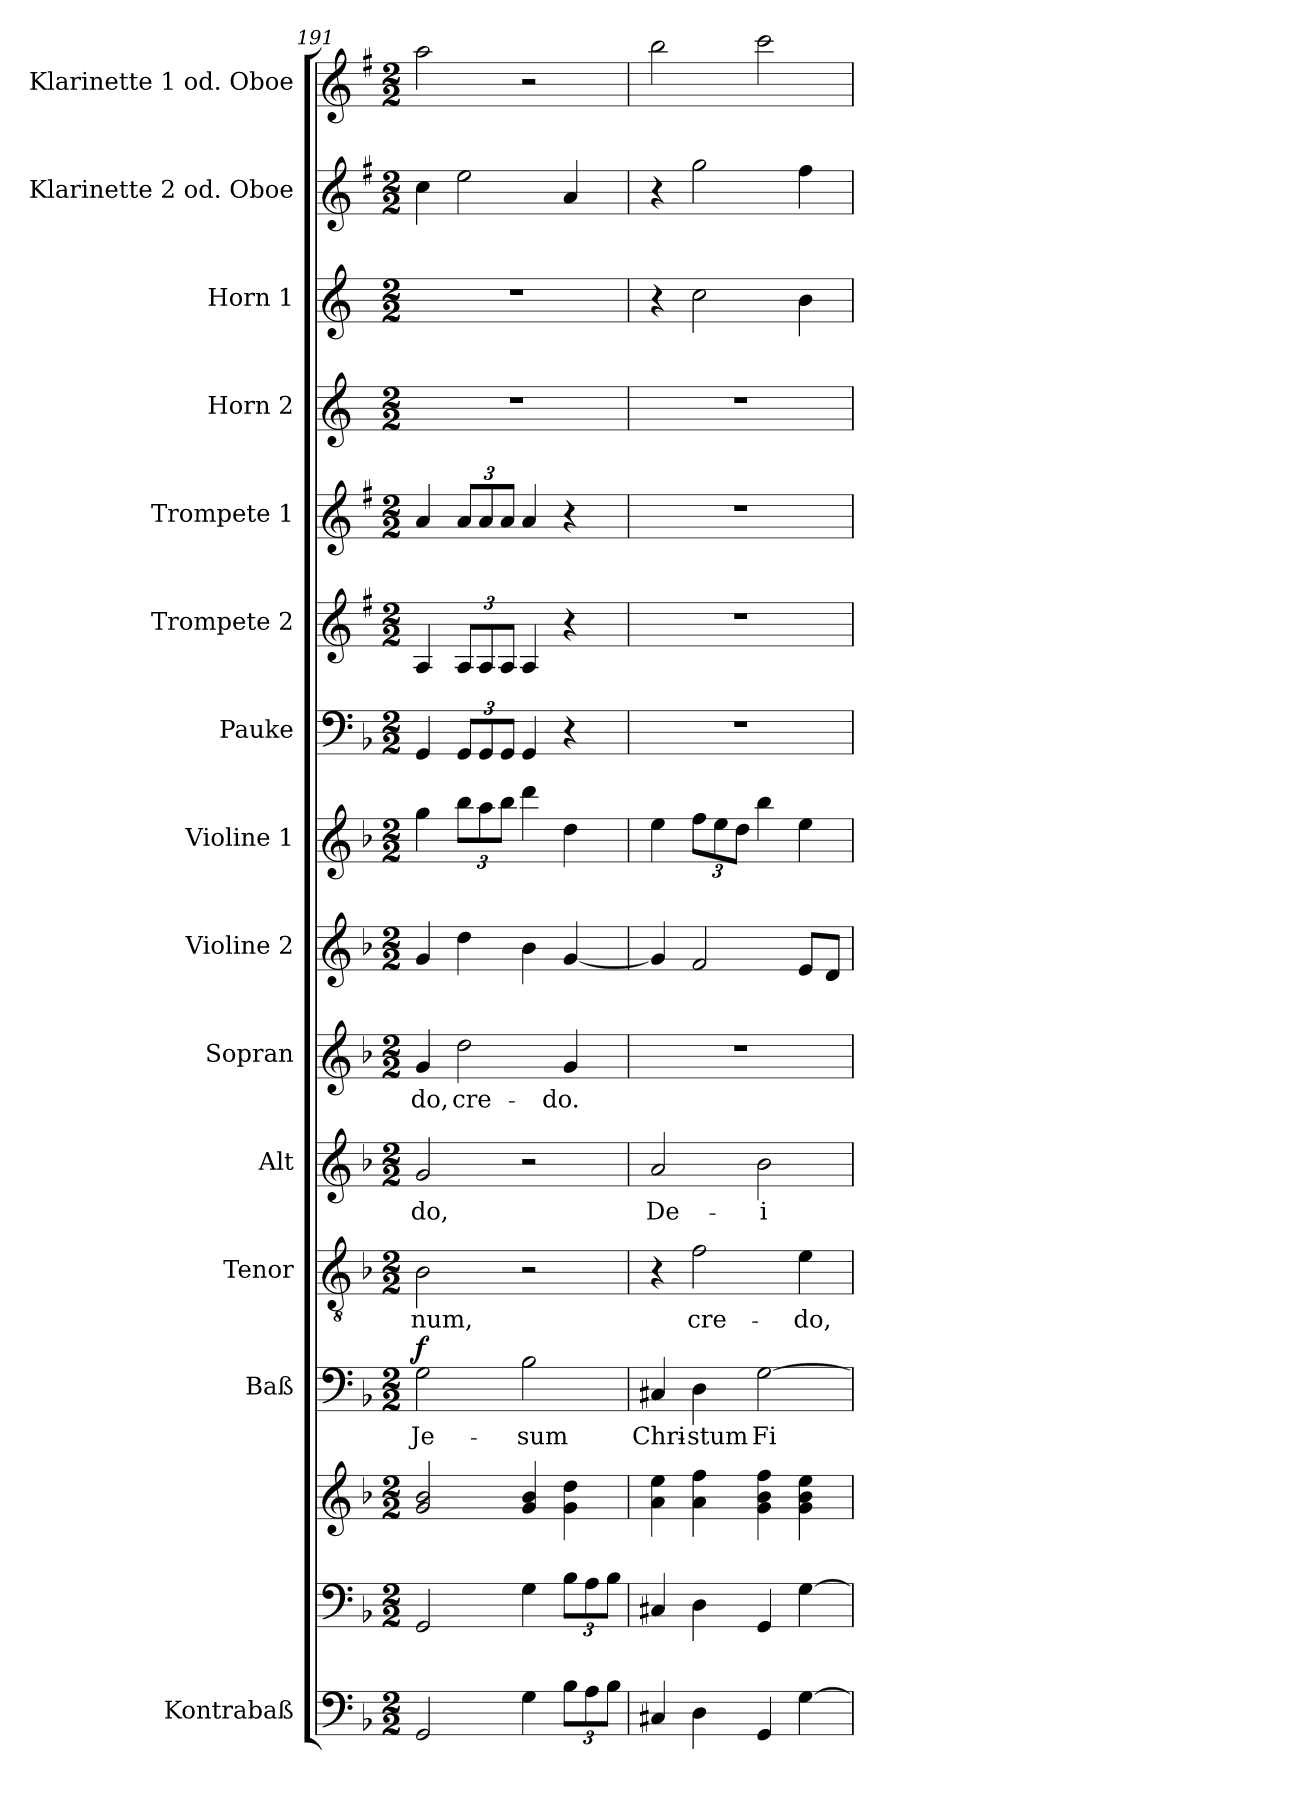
**kern	**kern	**kern	**kern	**text	**dynam	**kern	**text	**kern	**text	**kern	**text	**kern	**kern	**kern	**kern	**kern	**kern	**kern	**kern	**kern
*part15	*part14	*part14	*part13	*part13	*part13	*part12	*part12	*part11	*part11	*part10	*part10	*part9	*part8	*part7	*part6	*part5	*part4	*part3	*part2	*part1
*staff16	*staff15	*staff14	*staff13	*staff13	*staff13	*staff12	*staff12	*staff11	*staff11	*staff10	*staff10	*staff9	*staff8	*staff7	*staff6	*staff5	*staff4	*staff3	*staff2	*staff1
*I"Kontrabaß	*	*	*I"Baß	*	*	*I"Tenor	*	*I"Alt	*	*I"Sopran	*	*I"Violine 2	*I"Violine 1	*I"Pauke	*I"Trompete 2	*I"Trompete 1	*I"Horn 2	*I"Horn 1	*I"Klarinette 2 od. Oboe	*I"Klarinette 1 od. Oboe
*	*	*	*	*	*	*	*	*	*	*	*	*	*	*	*I'Tpt	*I'Tpt	*I'Hn	*I'Hn	*	*
*clefF4	*clefF4	*clefG2	*clefF4	*	*	*clefGv2	*	*clefG2	*	*clefG2	*	*clefG2	*clefG2	*clefF4	*clefG2	*clefG2	*clefG2	*clefG2	*clefG2	*clefG2
*ITrd7c12	*	*	*	*	*	*	*	*	*	*	*	*	*	*	*ITrd1c2	*ITrd1c2	*ITrd4c7	*ITrd4c7	*ITrd1c2	*ITrd1c2
*k[b-]	*k[b-]	*k[b-]	*k[b-]	*	*	*k[b-]	*	*k[b-]	*	*k[b-]	*	*k[b-]	*k[b-]	*k[b-]	*k[b-]	*k[b-]	*k[b-]	*k[b-]	*k[b-]	*k[b-]
*F:	*F:	*F:	*F:	*	*	*F:	*	*F:	*	*F:	*	*F:	*F:	*F:	*F:	*F:	*F:	*F:	*F:	*F:
*M2/2	*M2/2	*M2/2	*M2/2	*	*	*M2/2	*	*M2/2	*	*M2/2	*	*M2/2	*M2/2	*M2/2	*M2/2	*M2/2	*M2/2	*M2/2	*M2/2	*M2/2
=191	=191	=191	=191	=191	=191	=191	=191	=191	=191	=191	=191	=191	=191	=191	=191	=191	=191	=191	=191	=191
!	!	!	!	!LO:LY:b	!LO:DY:a	!	!LO:LY:b	!	!LO:LY:b	!	!LO:LY:b	!	!	!	!	!	!	!	!	!
2GGG/	2GG/	2g/ 2b-/	2G\	Je-	f	2B-\	-num,	2g/	-do,	4g/	-do,	4g/	4gg\	4GG/	4G/	4g/	1r	1r	4b-\	2gg\
!	!	!	!	!	!	!	!	!	!	!	!LO:LY:b	!	!	!	!	!	!	!	!	!
*	*	*	*	*	*	*	*	*	*	*	*	*	*Xbrackettup	*Xbrackettup	*Xbrackettup	*Xbrackettup	*	*	*	*
.	.	.	.	.	.	.	.	.	.	2dd\	cre-	4dd\	12bb-\L	12GG/L	12G/L	12g/L	.	.	2dd\	.
.	.	.	.	.	.	.	.	.	.	.	.	.	12aa\	12GG/	12G/	12g/	.	.	.	.
.	.	.	.	.	.	.	.	.	.	.	.	.	12bb-\J	12GG/J	12G/J	12g/J	.	.	.	.
!	!	!	!	!LO:LY:b	!	!	!	!	!	!	!	!	!	!	!	!	!	!	!	!
4GG\	4G\	4g/ 4b-/	2B-\	-sum	.	2r	.	2r	.	.	.	4b-\	4ddd\	4GG/	4G/	4g/	.	.	.	2r
!	!	!	!	!	!	!	!	!	!	!	!LO:LY:b	!	!	!	!	!	!	!	!	!
12BB-\L	12B-\L	4g\ 4dd\	.	.	.	.	.	.	.	4g/	-do.	[4g/	4dd\	4r	4r	4r	.	.	4g/	.
12AA\	12A\	.	.	.	.	.	.	.	.	.	.	.	.	.	.	.	.	.	.	.
12BB-\J	12B-\J	.	.	.	.	.	.	.	.	.	.	.	.	.	.	.	.	.	.	.
!!LO:PB:g=z
=192	=192	=192	=192	=192	=192	=192	=192	=192	=192	=192	=192	=192	=192	=192	=192	=192	=192	=192	=192	=192
!	!	!	!	!LO:LY:b	!	!	!	!	!LO:LY:b	!	!	!	!	!	!	!	!	!	!	!
4CC#X/	4C#X/	4a\ 4ee\	4C#X/	Chri-	.	4r	.	2a/	De-	1r	.	4g/]	4ee\	1r	1r	1r	1r	4r	4r	2aa\
!	!	!	!	!LO:LY:b	!	!	!LO:LY:b	!	!	!	!	!	!	!	!	!	!	!	!	!
4DD\	4D\	4a\ 4ff\	4D\	-stum	.	2f\	cre-	.	.	.	.	2f/	12ff\L	.	.	.	.	2f\	2ff\	.
.	.	.	.	.	.	.	.	.	.	.	.	.	12ee\	.	.	.	.	.	.	.
.	.	.	.	.	.	.	.	.	.	.	.	.	12dd\J	.	.	.	.	.	.	.
!	!	!	!	!LO:LY:b	!	!	!	!	!LO:LY:b	!	!	!	!	!	!	!	!	!	!	!
4GGG/	4GG/	4g\ 4b-\ 4ff\	[2G\	Fi-	.	.	.	2b-\	-i	.	.	.	4bb-\	.	.	.	.	.	.	2bb-\
!	!	!	!	!	!	!	!LO:LY:b	!	!	!	!	!	!	!	!	!	!	!	!	!
[4GG\	[4G\	4g\ 4b-\ 4ee\	.	.	.	4e\	-do,	.	.	.	.	8e/L	4ee\	.	.	.	.	4e\	4ee\	.
.	.	.	.	.	.	.	.	.	.	.	.	8d/J	.	.	.	.	.	.	.	.
=	=	=	=	=	=	=	=	=	=	=	=	=	=	=	=	=	=	=	=	=
*-	*-	*-	*-	*-	*-	*-	*-	*-	*-	*-	*-	*-	*-	*-	*-	*-	*-	*-	*-	*-
